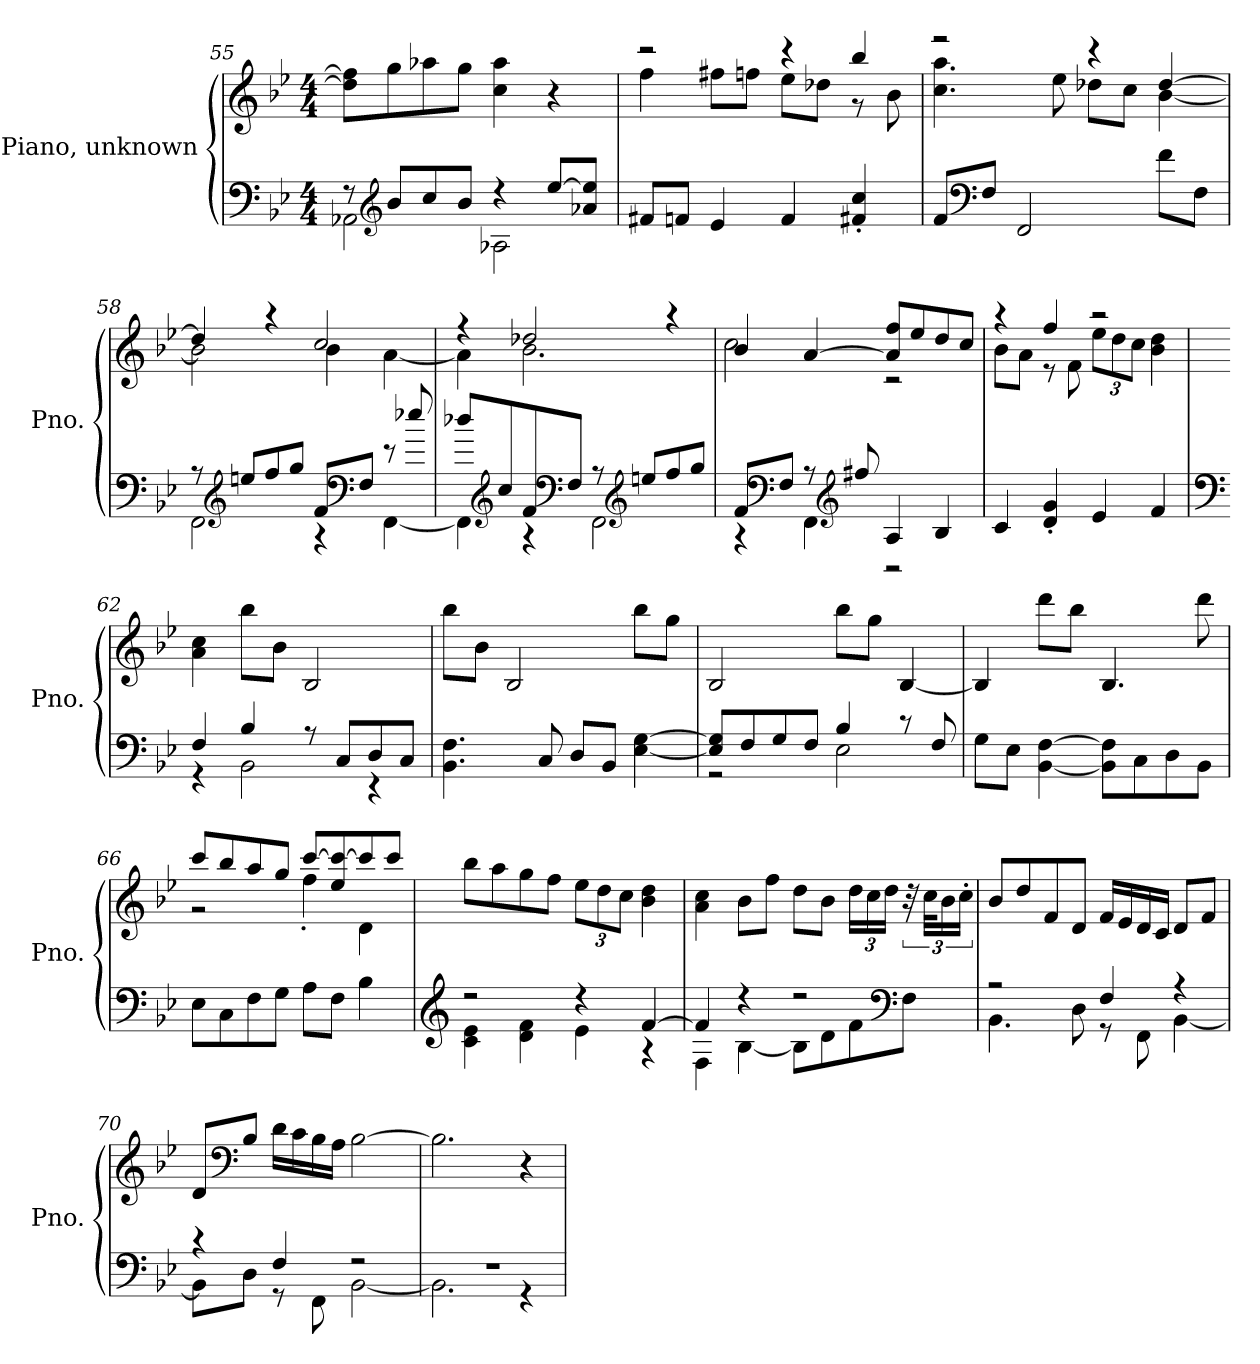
**kern	**kern
*part1	*part1
*staff2	*staff1
*I"Piano, unknown	*
*I'Pno.	*
!!LO:LB:g=z
*clefF4	*clefG2
*k[b-e-]	*k[b-e-]
*M4/4	*M4/4
=55	=55
*^	*
8r	2AA-X\	8dd-\] 8ff\]L
*clefG2	*	*
8b-/L	.	8gg\
8cc/	.	8aa-X\
8b-/J	.	8gg\J
4r	2A-X\	4cc\ 4aa-\
[8ee-/L	.	4r
8a-X/ 8ee-/]J	.	.
*v	*v	*
=56	=56
*	*^
8f#X/L	2r	4ff\
8fn/J	.	.
4e-/	.	8ff#X\L
.	.	8ffn\J
4f/	4r	8ee-\L
.	.	8dd-X\J
4f#X/' 4cc/'	4bb-/	8r
.	.	8b-\
=57	=57	=57
8f/L	2r	4.cc\ 4.aa\
*clefF4	*	*
8F/J	.	.
2FF/	.	.
.	.	8ee-\
.	4r	8dd-X\L
.	.	8cc\J
8f\L	[4dd-/	[4b-\
8F\J	.	.
!!LO:LB:g=z	!!
=58	=58	=58
*^	*	*
8r	2FF\	4dd-/]	2b-\]
*clefG2	*	*	*
8een/L	.	.	.
8ff/	.	4r	.
8gg/J	.	.	.
8f/L	4r	2cc/	4b-\
*clefF4	*	*	*
8F/J	.	.	.
8r	[4FF\	.	[4a\
8ee-X/	.	.	.
=59	=59	=59	=59
8dd-X/L	4FF\]	4r	4a\]
*clefG2	*	*	*
8cc/	.	.	.
8f/	4r	2dd-X/	2.b-\
*clefF4	*	*	*
8F/J	.	.	.
8r	2FF\	.	.
*clefG2	*	*	*
8een/L	.	.	.
8ff/	.	4r	.
8gg/J	.	.	.
=60	=60	=60	=60
8f/L	4r	4b-/	2cc\
*clefF4	*	*	*
8F/J	.	.	.
8r	4FF\	[4a/	.
*clefG2	*	*	*
8ff#X/	.	.	.
4A/	2r	8a/] 8ff/L	2r
.	.	8ee-/	.
4B-/	.	8dd/	.
.	.	8cc/J	.
*v	*v	*	*
!!LO:PB:g=z	!!
=61	=61	=61
4c/	4r	8b-\L
.	.	8a\J
4d/' 4g/'	4ff/	8r
.	.	8f\
*	*	*Xbrackettup
4e-/	2r	12ee-\L
.	.	12dd\
.	.	12cc\J
4f/	.	4b-\ 4dd\
*	*v	*v
=62	=62
*clefF4	*
*^	*
4F/	4r	4a\ 4cc\
4B-/	2BB-\	8bb-\L
.	.	8b-\J
8r	.	2B-/
8C/L	.	.
8D/	4r	.
8C/J	.	.
*v	*v	*
=63	=63
4.BB-\ 4.F\	8bb-\L
.	8b-\J
.	2B-/
8C/	.
8D/L	.
8BB-/J	.
[4E-\ [4G\	8bb-\L
.	8gg\J
=64	=64
*^	*
8E-/] 8G/]L	2r	2B-/
8F/	.	.
8G/	.	.
8F/J	.	.
4B-/	2E-\	8bb-\L
.	.	8gg\J
8r	.	[4B-/
8F/	.	.
*v	*v	*
=65	=65
8G\L	4B-/]
8E-\J	.
[4BB-\ [4F\	8ddd\L
.	8bb-\J
8BB-\] 8F\]L	4.B-/
8C\	.
8D\	.
8BB-\J	8ddd\
!!LO:LB:g=z
=66	=66
*	*^
8E-\L	8ccc/L	2r
8C\	8bb-/	.
8F\	8aa/	.
8G\J	8gg/J	.
8A\L	[8ccc/L	4ff'\
8F\J	8ee-/ 8ccc/_	.
4B-\	8ccc/]	4d\
.	8ccc/J	.
*	*v	*v
=67	=67
*clefG2	*
*^	*
2r	4c\ 4e-\	8bb-\L
.	.	8aa\
.	4d\ 4f\	8gg\
.	.	8ff\J
4r	4e-\	12ee-\L
.	.	12dd\
.	.	12cc\J
[4f/	4r	4b-\ 4dd\
=68	=68	=68
4f/]	4F\	4a\ 4cc\
4r	[4B-\	8b-\L
.	.	8ff\J
2r	8B-\L]	8dd\L
.	8d\	8b-\J
.	8f\	24dd\LL
.	.	24cc\
.	.	24dd\JJ
*clefF4	*	*
*	*	*brackettup
.	8F\J	48r
.	.	48cc\KLL
.	.	24b-\
.	.	24cc'\JJ
=69	=69	=69
2r	4.BB-\	8b-/L
.	.	8dd/
.	.	8f/
.	8D\	8d/J
4F/	8r	16f/LL
.	.	16e-/
.	8FF\	16d/
.	.	16c/JJ
4r	[4BB-\	8d/L
.	.	8f/J
!!LO:LB:g=z
=70	=70	=70
4r	8BB-\L]	8d/L
*	*	*clefF4
.	8D\J	8B-/J
4F/	8r	16d\LL
.	.	16c\
.	8FF\	16B-\
.	.	16A\JJ
2r	[2BB-\	[2B-\
=71	=71	=71
1r	2.BB-\]	2.B-\]
.	4r	4r
*v	*v	*
=	=
*-	*-
